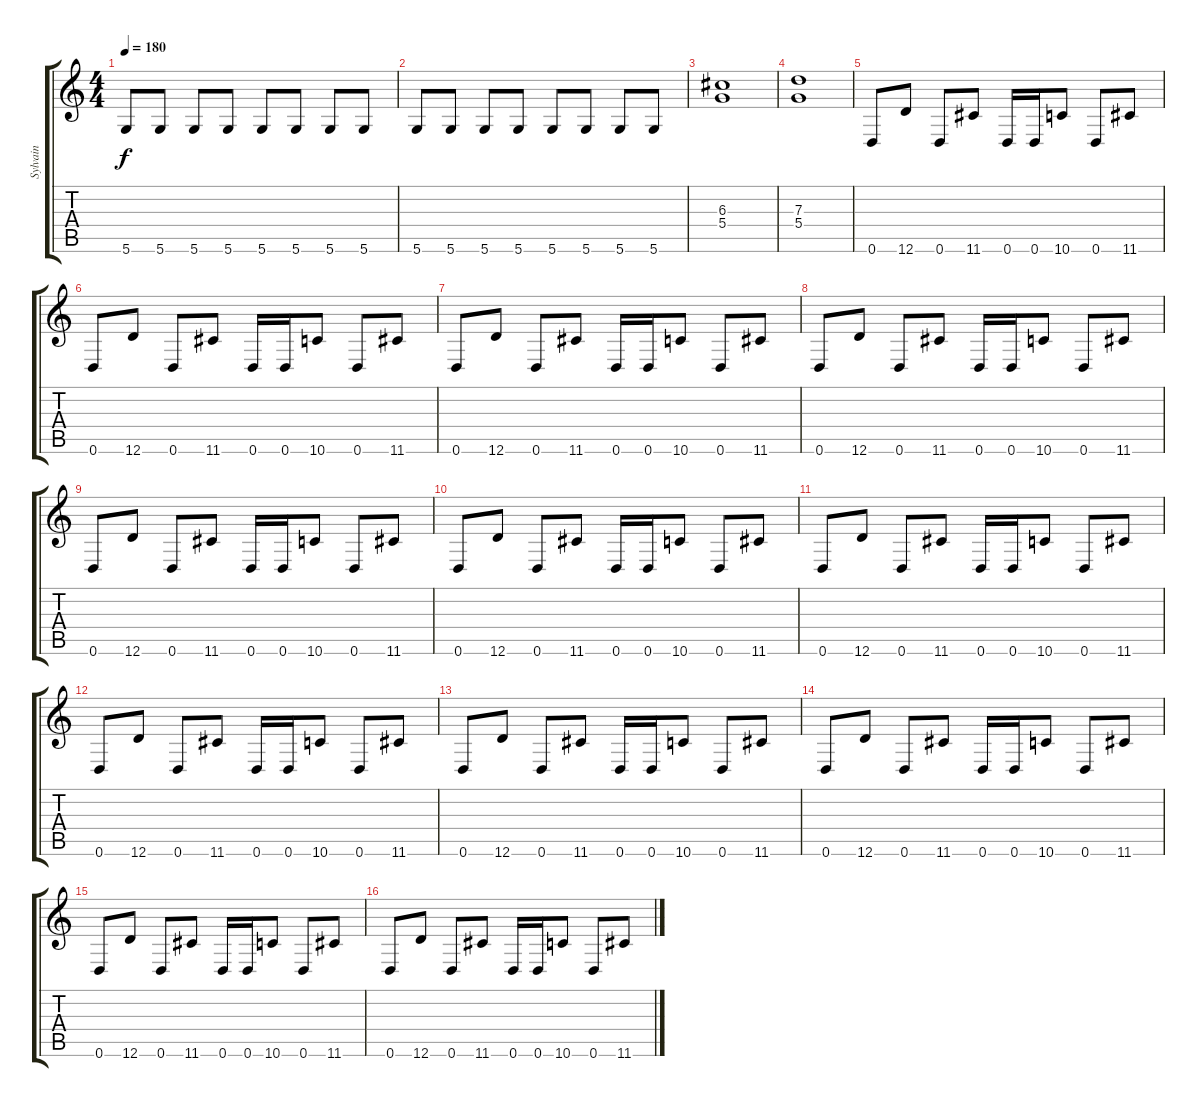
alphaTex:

\track ("Sylvain" "Sylvain") {instrument distortionguitar}
\staff {score tabs}
\tuning (E4 B3 G3 D3 A2 D2) {hide}
\ts (4 4)
\tempo 180
\clef g2
\ks c
5.6.8{dy f} 5.6.8 5.6.8 5.6.8 5.6.8 5.6.8 5.6.8 5.6.8 |
5.6.8 5.6.8 5.6.8 5.6.8 5.6.8 5.6.8 5.6.8 5.6.8 |
(6.3 5.4).1 |
(7.3 5.4).1 |
0.6.8{volume 11} 12.6.8 0.6.8 11.6.8 0.6.16 0.6.16 10.6.8 0.6.8 11.6.8 |
0.6.8 12.6.8 0.6.8 11.6.8 0.6.16 0.6.16 10.6.8 0.6.8 11.6.8 |
0.6.8 12.6.8 0.6.8 11.6.8 0.6.16 0.6.16 10.6.8 0.6.8 11.6.8 |
0.6.8 12.6.8 0.6.8 11.6.8 0.6.16 0.6.16 10.6.8 0.6.8 11.6.8 |
0.6.8 12.6.8 0.6.8 11.6.8 0.6.16 0.6.16 10.6.8 0.6.8 11.6.8 |
0.6.8 12.6.8 0.6.8 11.6.8 0.6.16 0.6.16 10.6.8 0.6.8 11.6.8 |
0.6.8 12.6.8 0.6.8 11.6.8 0.6.16 0.6.16 10.6.8 0.6.8 11.6.8 |
0.6.8 12.6.8 0.6.8 11.6.8 0.6.16 0.6.16 10.6.8 0.6.8 11.6.8 |
0.6.8 12.6.8 0.6.8 11.6.8 0.6.16 0.6.16 10.6.8 0.6.8 11.6.8 |
0.6.8 12.6.8 0.6.8 11.6.8 0.6.16 0.6.16 10.6.8 0.6.8 11.6.8 |
0.6.8 12.6.8 0.6.8 11.6.8 0.6.16 0.6.16 10.6.8 0.6.8 11.6.8 |
0.6.8 12.6.8 0.6.8 11.6.8 0.6.16 0.6.16 10.6.8 0.6.8 11.6.8
